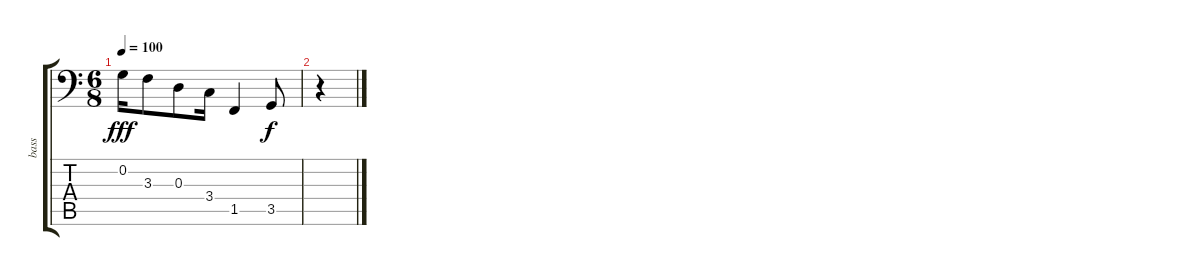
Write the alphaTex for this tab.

\track ("bass" "bass") {instrument electricbassfinger}
\staff {score tabs}
\tuning (C3 G2 D2 A1 E1 B0) {hide}
\ts (6 8)
\tempo 100
\clef f4
\ks c
0.2.16{dy fff} 3.3.8 0.3.8 3.4.16 1.5.4 3.5.8{dy f} |
r.4
